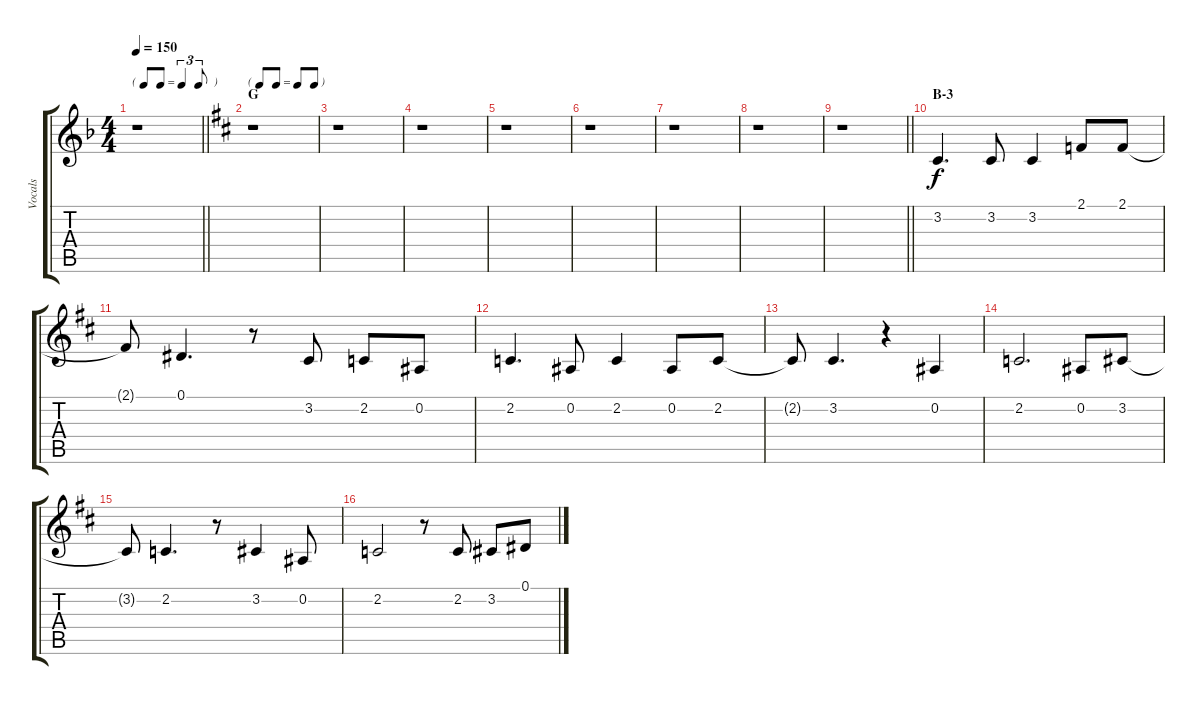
\track ("Vocals" "Vocals") {instrument voiceoohs}
\staff {score tabs}
\tuning (Eb4 Bb3 Gb3 Db3 Ab2 Eb2) {hide}
\ts (4 4)
\tf triplet8th
\tempo 150
\clef g2
\barLineRight lightlight
\ks f
r.1{dy f} |
\tf none
\section ("" "G")
\ks d
r.1 |
r.1 |
r.1 |
r.1 |
r.1 |
r.1 |
r.1 |
\barLineRight lightlight
r.1 |
\section ("" "B-3")
3.2.4{d} 3.2.8 3.2.4 2.1.8 2.1.8 |
2.1{t}.8 0.1.4{d} r.8 3.2.8 2.2.8 0.2.8 |
2.2.4{d} 0.2.8 2.2.4 0.2.8 2.2.8 |
2.2{t}.8 3.2.4{d} r.4 0.2.4 |
2.2.2{d} 0.2.8 3.2.8 |
3.2{t}.8 2.2.4{d} r.8 3.2.4 0.2.8 |
2.2.2 r.8 2.2.8 3.2.8 0.1.8
